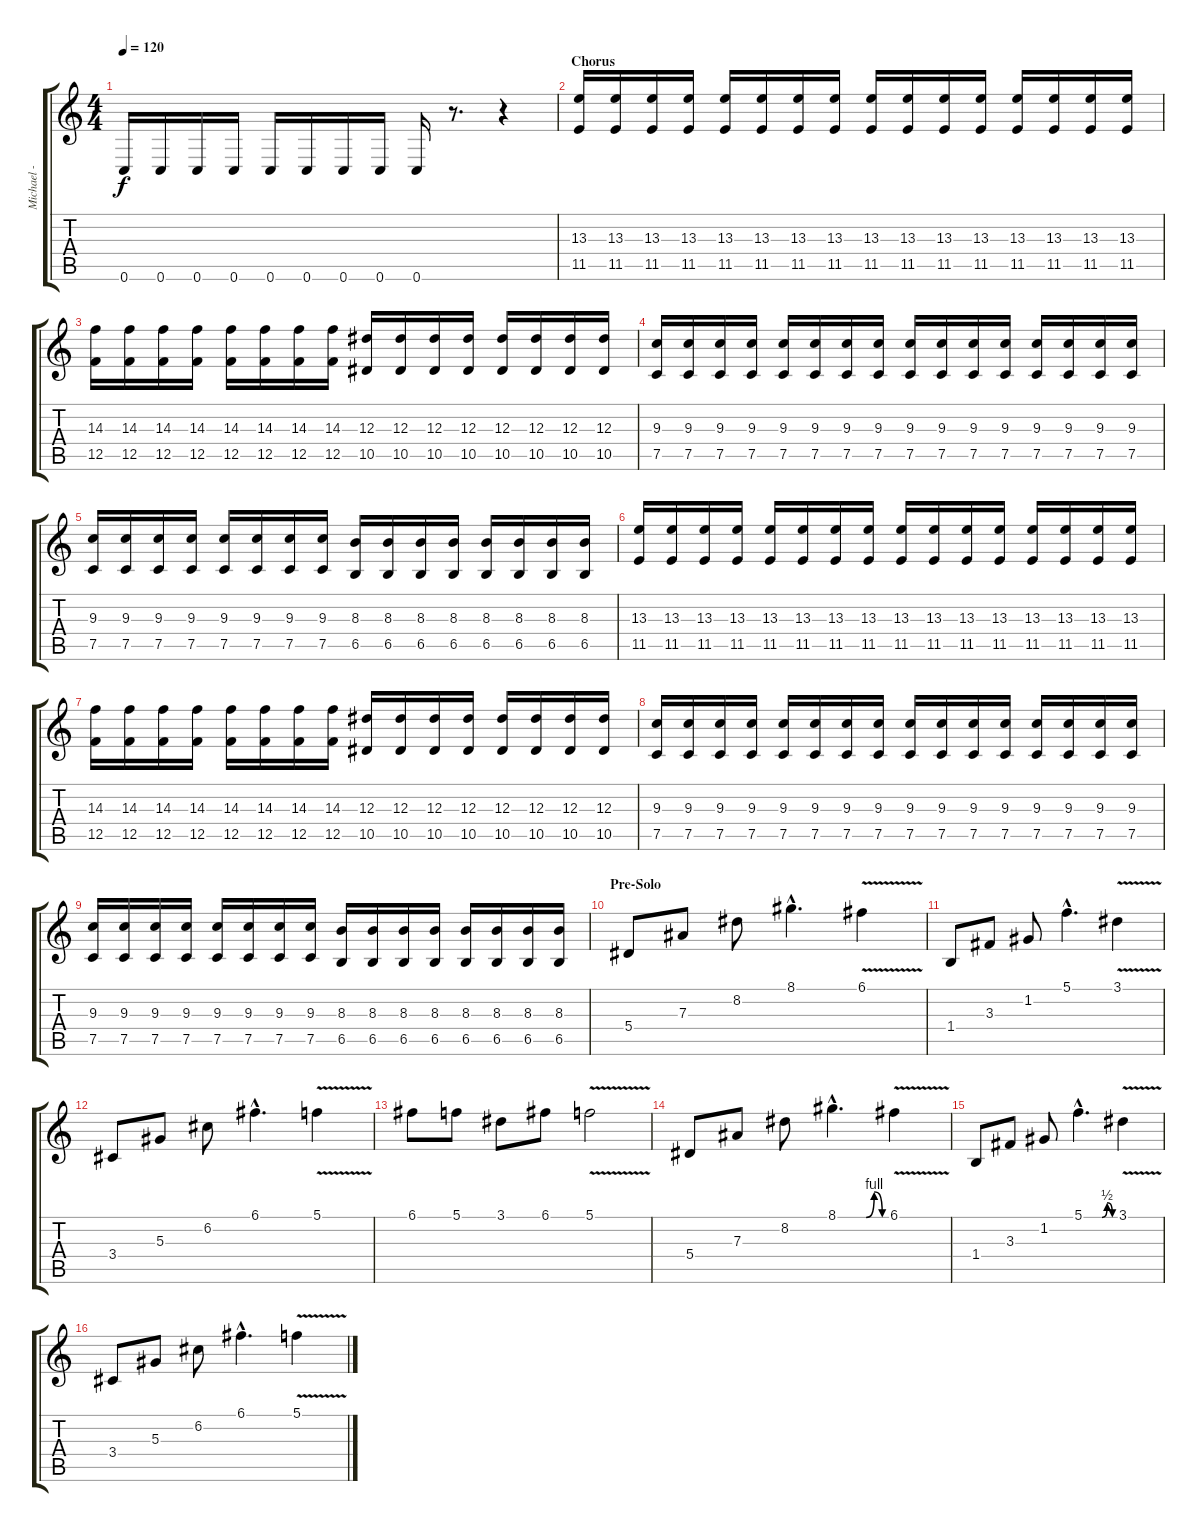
\track ("Michael - Guitar" "Michael - ") {instrument distortionguitar}
\staff {score tabs}
\tuning (C4 G3 Eb3 Bb2 F2 C2) {hide}
\ts (4 4)
\tempo 120
\clef g2
\ks c
0.6.16{dy f} 0.6.16 0.6.16 0.6.16 0.6.16 0.6.16 0.6.16 0.6.16 0.6.16 r.8{d} r.4 |
\section ("" "Chorus")
(13.3 11.5).16 (13.3 11.5).16 (13.3 11.5).16 (13.3 11.5).16 (13.3 11.5).16 (13.3 11.5).16 (13.3 11.5).16 (13.3 11.5).16 (13.3 11.5).16 (13.3 11.5).16 (13.3 11.5).16 (13.3 11.5).16 (13.3 11.5).16 (13.3 11.5).16 (13.3 11.5).16 (13.3 11.5).16 |
(14.3 12.5).16 (14.3 12.5).16 (14.3 12.5).16 (14.3 12.5).16 (14.3 12.5).16 (14.3 12.5).16 (14.3 12.5).16 (14.3 12.5).16 (12.3 10.5).16 (12.3 10.5).16 (12.3 10.5).16 (12.3 10.5).16 (12.3 10.5).16 (12.3 10.5).16 (12.3 10.5).16 (12.3 10.5).16 |
(9.3 7.5).16 (9.3 7.5).16 (9.3 7.5).16 (9.3 7.5).16 (9.3 7.5).16 (9.3 7.5).16 (9.3 7.5).16 (9.3 7.5).16 (9.3 7.5).16 (9.3 7.5).16 (9.3 7.5).16 (9.3 7.5).16 (9.3 7.5).16 (9.3 7.5).16 (9.3 7.5).16 (9.3 7.5).16 |
(9.3 7.5).16 (9.3 7.5).16 (9.3 7.5).16 (9.3 7.5).16 (9.3 7.5).16 (9.3 7.5).16 (9.3 7.5).16 (9.3 7.5).16 (8.3 6.5).16 (8.3 6.5).16 (8.3 6.5).16 (8.3 6.5).16 (8.3 6.5).16 (8.3 6.5).16 (8.3 6.5).16 (8.3 6.5).16 |
(13.3 11.5).16 (13.3 11.5).16 (13.3 11.5).16 (13.3 11.5).16 (13.3 11.5).16 (13.3 11.5).16 (13.3 11.5).16 (13.3 11.5).16 (13.3 11.5).16 (13.3 11.5).16 (13.3 11.5).16 (13.3 11.5).16 (13.3 11.5).16 (13.3 11.5).16 (13.3 11.5).16 (13.3 11.5).16 |
(14.3 12.5).16 (14.3 12.5).16 (14.3 12.5).16 (14.3 12.5).16 (14.3 12.5).16 (14.3 12.5).16 (14.3 12.5).16 (14.3 12.5).16 (12.3 10.5).16 (12.3 10.5).16 (12.3 10.5).16 (12.3 10.5).16 (12.3 10.5).16 (12.3 10.5).16 (12.3 10.5).16 (12.3 10.5).16 |
(9.3 7.5).16 (9.3 7.5).16 (9.3 7.5).16 (9.3 7.5).16 (9.3 7.5).16 (9.3 7.5).16 (9.3 7.5).16 (9.3 7.5).16 (9.3 7.5).16 (9.3 7.5).16 (9.3 7.5).16 (9.3 7.5).16 (9.3 7.5).16 (9.3 7.5).16 (9.3 7.5).16 (9.3 7.5).16 |
(9.3 7.5).16 (9.3 7.5).16 (9.3 7.5).16 (9.3 7.5).16 (9.3 7.5).16 (9.3 7.5).16 (9.3 7.5).16 (9.3 7.5).16 (8.3 6.5).16 (8.3 6.5).16 (8.3 6.5).16 (8.3 6.5).16 (8.3 6.5).16 (8.3 6.5).16 (8.3 6.5).16 (8.3 6.5).16 |
\section ("" "Pre-Solo")
5.4.8{volume 16 balance 8} 7.3.8 8.2.8 8.1{hac}.4{d} 6.1{v}.4 |
1.4.8 3.3.8 1.2.8 5.1{hac}.4{d} 3.1{v}.4 |
3.4.8 5.3.8 6.2.8 6.1{hac}.4{d} 5.1{v}.4 |
6.1.8 5.1.8 3.1.8 6.1.8 5.1{v}.2 |
5.4.8{volume 16 balance 8} 7.3.8 8.2.8 8.1{be (custom 0 0 35 0 45 4 55 0 60 0) hac}.4{d} 6.1{v}.4 |
1.4.8 3.3.8 1.2.8 5.1{be (custom 0 0 35 0 45 2 55 0 60 0) hac}.4{d} 3.1{v}.4 |
3.4.8 5.3.8 6.2.8 6.1{hac}.4{d} 5.1{v}.4
